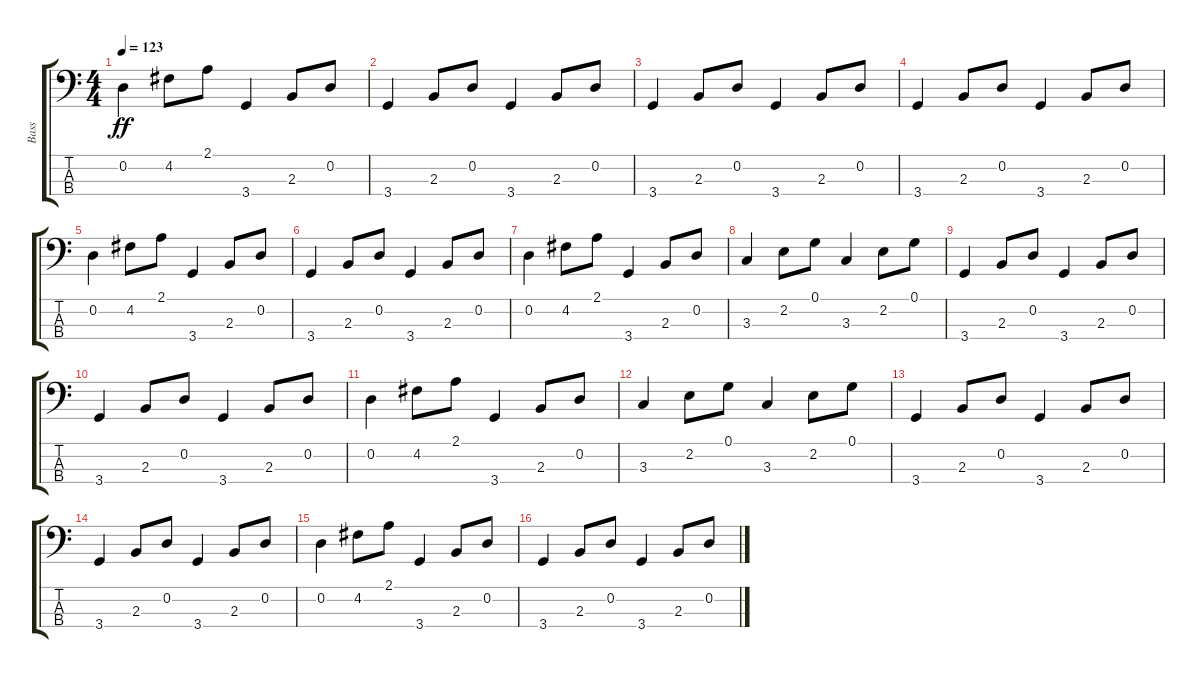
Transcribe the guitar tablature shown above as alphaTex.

\track ("Bass" "Bass") {instrument electricbassfinger}
\staff {score tabs}
\tuning (G2 D2 A1 E1) {hide}
\ts (4 4)
\tempo 123
\clef f4
\ks c
0.2.4{dy ff} 4.2.8 2.1.8 3.4.4 2.3.8 0.2.8 |
3.4.4 2.3.8 0.2.8 3.4.4 2.3.8 0.2.8 |
3.4.4 2.3.8 0.2.8 3.4.4 2.3.8 0.2.8 |
3.4.4 2.3.8 0.2.8 3.4.4 2.3.8 0.2.8 |
0.2.4 4.2.8 2.1.8 3.4.4 2.3.8 0.2.8 |
3.4.4 2.3.8 0.2.8 3.4.4 2.3.8 0.2.8 |
0.2.4 4.2.8 2.1.8 3.4.4 2.3.8 0.2.8 |
3.3.4 2.2.8 0.1.8 3.3.4 2.2.8 0.1.8 |
3.4.4 2.3.8 0.2.8 3.4.4 2.3.8 0.2.8 |
3.4.4 2.3.8 0.2.8 3.4.4 2.3.8 0.2.8 |
0.2.4 4.2.8 2.1.8 3.4.4 2.3.8 0.2.8 |
3.3.4 2.2.8 0.1.8 3.3.4 2.2.8 0.1.8 |
3.4.4 2.3.8 0.2.8 3.4.4 2.3.8 0.2.8 |
3.4.4 2.3.8 0.2.8 3.4.4 2.3.8 0.2.8 |
0.2.4 4.2.8 2.1.8 3.4.4 2.3.8 0.2.8 |
3.4.4 2.3.8 0.2.8 3.4.4 2.3.8 0.2.8
